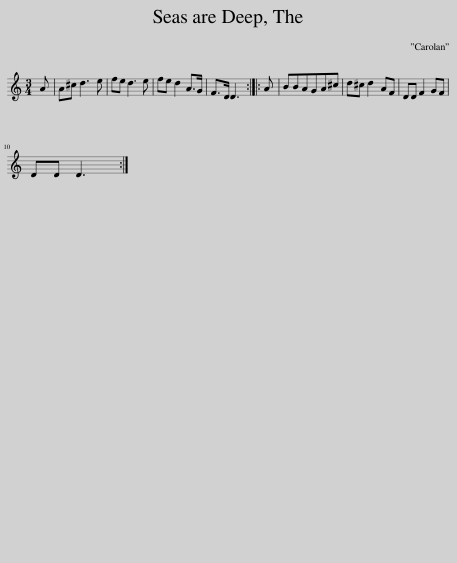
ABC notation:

X:1
L:1/8
M:3/4
I:linebreak $
K:C
V:1 treble
V:1
 A | A^c d3 e | fe d3 e | fe d2 A>G | F>D D3 :: %5
 A | BBAGA^c | d^c d2 AF | DD F2 GF |$ DD D3 :| %10
